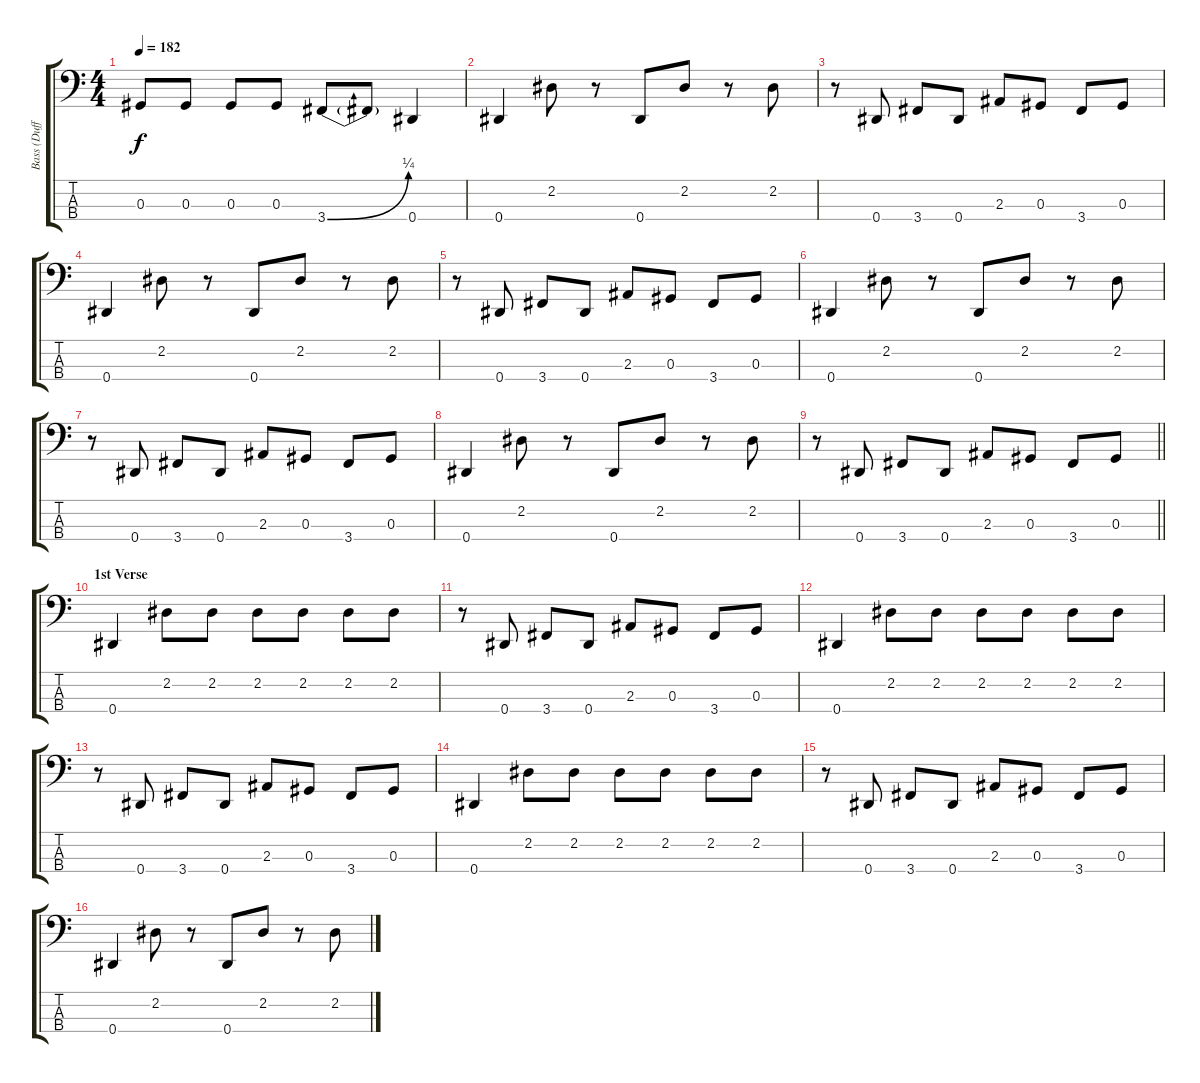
\track ("Bass (Duff)" "Bass (Duff") {instrument electricbasspick}
\staff {score tabs}
\tuning (Gb2 Db2 Ab1 Eb1) {hide}
\ts (4 4)
\tempo 182
\clef f4
\ks c
0.3.8{dy f} 0.3.8 0.3.8 0.3.8 3.4{be (bend 0 0 60 1)}.8 3.4{t}.8 0.4.4 |
0.4.4 2.2.8 r.8 0.4.8 2.2.8 r.8 2.2.8 |
r.8 0.4.8 3.4.8 0.4.8 2.3.8 0.3.8 3.4.8 0.3.8 |
0.4.4 2.2.8 r.8 0.4.8 2.2.8 r.8 2.2.8 |
r.8 0.4.8 3.4.8 0.4.8 2.3.8 0.3.8 3.4.8 0.3.8 |
0.4.4 2.2.8 r.8 0.4.8 2.2.8 r.8 2.2.8 |
r.8 0.4.8 3.4.8 0.4.8 2.3.8 0.3.8 3.4.8 0.3.8 |
0.4.4 2.2.8 r.8 0.4.8 2.2.8 r.8 2.2.8 |
\barLineRight lightlight
r.8 0.4.8 3.4.8 0.4.8 2.3.8 0.3.8 3.4.8 0.3.8 |
\section ("" "1st Verse")
0.4.4 2.2.8 2.2.8 2.2.8 2.2.8 2.2.8 2.2.8 |
r.8 0.4.8 3.4.8 0.4.8 2.3.8 0.3.8 3.4.8 0.3.8 |
0.4.4 2.2.8 2.2.8 2.2.8 2.2.8 2.2.8 2.2.8 |
r.8 0.4.8 3.4.8 0.4.8 2.3.8 0.3.8 3.4.8 0.3.8 |
0.4.4 2.2.8 2.2.8 2.2.8 2.2.8 2.2.8 2.2.8 |
r.8 0.4.8 3.4.8 0.4.8 2.3.8 0.3.8 3.4.8 0.3.8 |
0.4.4 2.2.8 r.8 0.4.8 2.2.8 r.8 2.2.8
